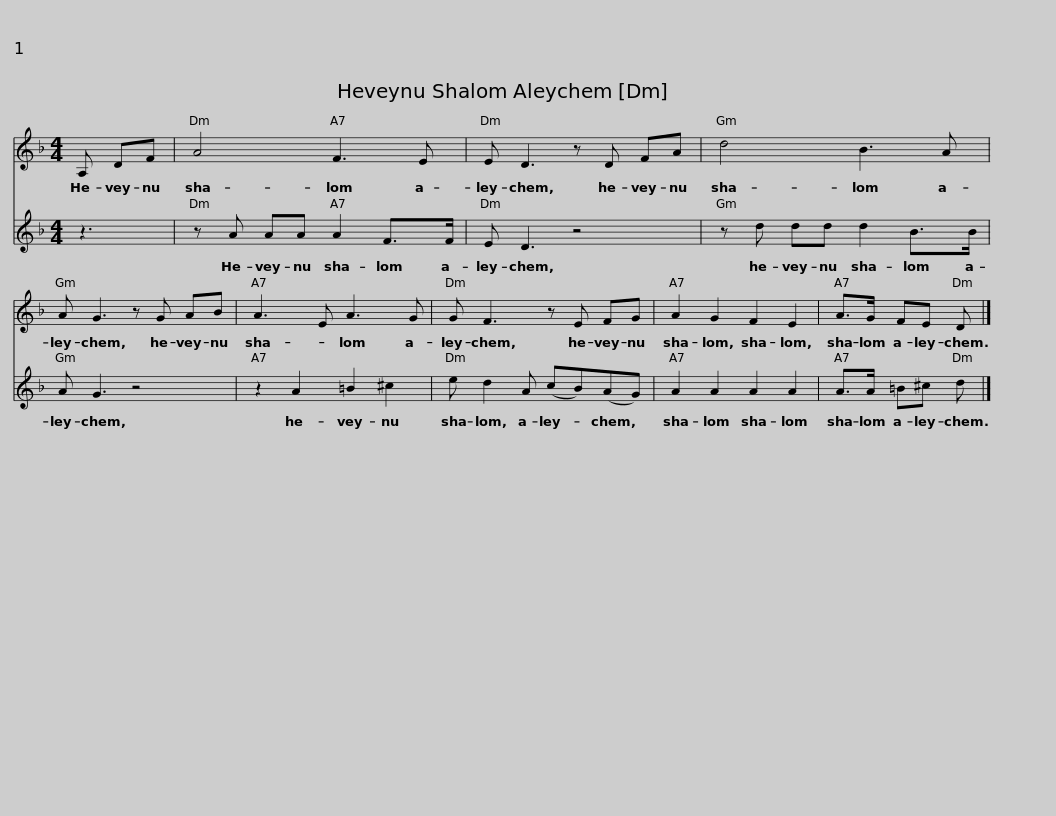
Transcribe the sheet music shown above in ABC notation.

X:1
%%score 1 2
L:1/8
M:4/4
I:linebreak $
K:Dmin
V:1 treble
V:2 treble
V:1
 A, DF | A4 F3 E | E D3 z D FA | d4 B3 A |$ A G3 z G AB | %5
 A3 E A3 G | G F3 z E FG | A2 G2 F2 E2 |$ A>G FE D |] %9
V:2
 z3 | z A AA A2 F>F | E D3 z4 | z d dd d2 B>B |$ A G3 z4 | %5
 z2 A2 =B2 ^c2 | e d2 A (cB)(AG) | A2 A2 A2 A2 |$ A>A =B^c d |] %9
